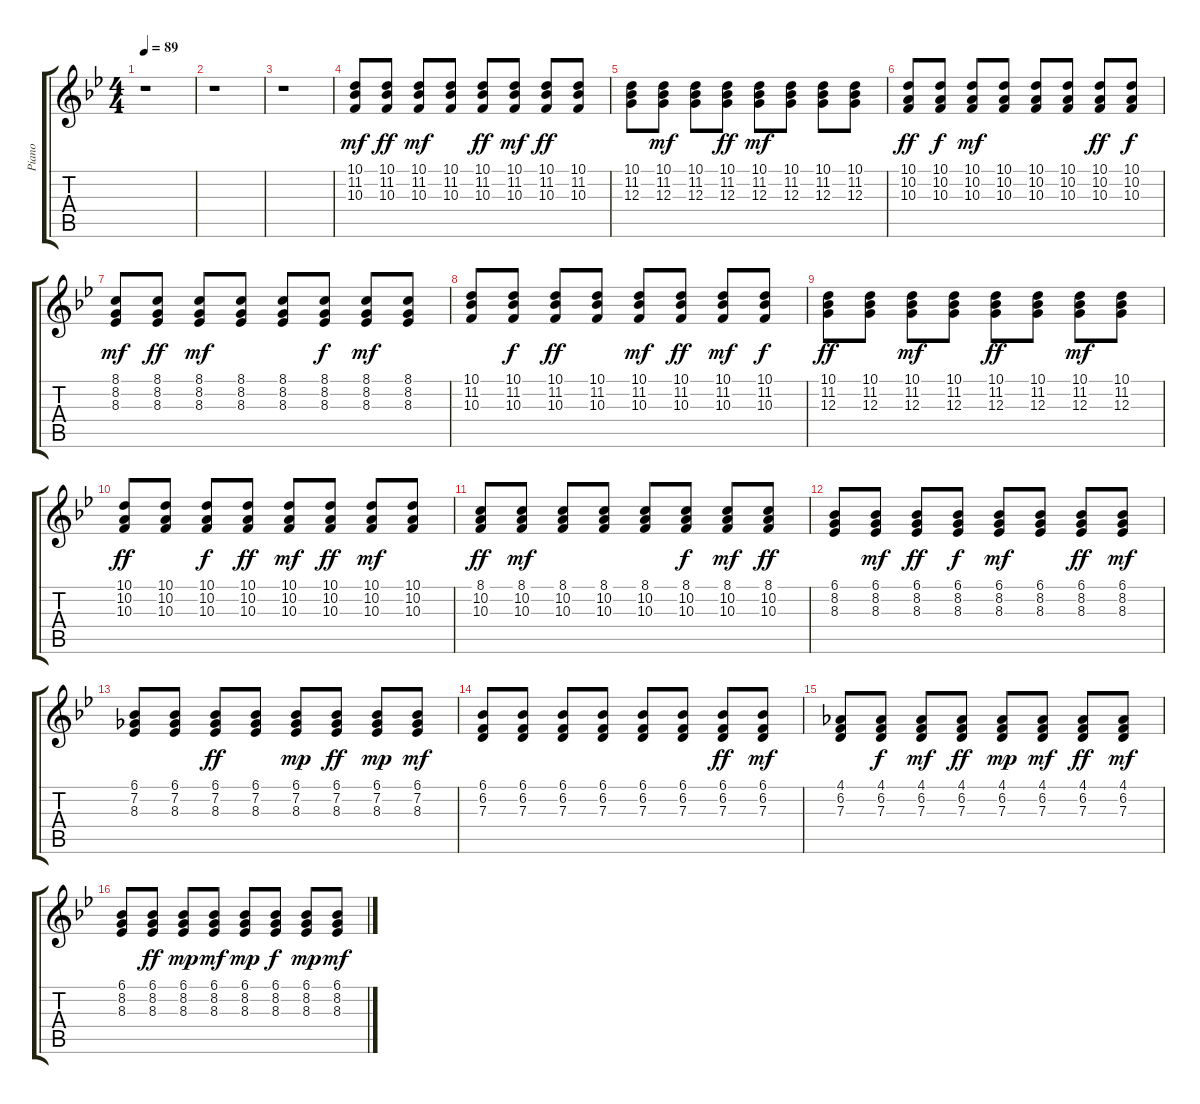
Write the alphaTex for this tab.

\track ("Piano" "Piano") {instrument acousticgrandpiano}
\staff {score tabs}
\tuning (E4 B3 G3 D3 A2 E2) {hide}
\ts (4 4)
\tempo 89
\clef g2
\ks bb
r.1{dy ff} |
r.1 |
r.1 |
(10.1 11.2 10.3).8{dy mf} (10.1 11.2 10.3).8{dy ff} (10.1 11.2 10.3).8{dy mf} (10.1 11.2 10.3).8 (10.1 11.2 10.3).8{dy ff} (10.1 11.2 10.3).8{dy mf} (10.1 11.2 10.3).8{dy ff} (10.1 11.2 10.3).8 |
(10.1 11.2 12.3).8 (10.1 11.2 12.3).8{dy mf} (10.1 11.2 12.3).8 (10.1 11.2 12.3).8{dy ff} (10.1 11.2 12.3).8{dy mf} (10.1 11.2 12.3).8 (10.1 11.2 12.3).8 (10.1 11.2 12.3).8 |
(10.1 10.2 10.3).8{dy ff} (10.1 10.2 10.3).8{dy f} (10.1 10.2 10.3).8{dy mf} (10.1 10.2 10.3).8 (10.1 10.2 10.3).8 (10.1 10.2 10.3).8 (10.1 10.2 10.3).8{dy ff} (10.1 10.2 10.3).8{dy f} |
(8.1 8.2 8.3).8{dy mf} (8.1 8.2 8.3).8{dy ff} (8.1 8.2 8.3).8{dy mf} (8.1 8.2 8.3).8 (8.1 8.2 8.3).8 (8.1 8.2 8.3).8{dy f} (8.1 8.2 8.3).8{dy mf} (8.1 8.2 8.3).8 |
(10.1 11.2 10.3).8 (10.1 11.2 10.3).8{dy f} (10.1 11.2 10.3).8{dy ff} (10.1 11.2 10.3).8 (10.1 11.2 10.3).8{dy mf} (10.1 11.2 10.3).8{dy ff} (10.1 11.2 10.3).8{dy mf} (10.1 11.2 10.3).8{dy f} |
(10.1 11.2 12.3).8{dy ff} (10.1 11.2 12.3).8 (10.1 11.2 12.3).8{dy mf} (10.1 11.2 12.3).8 (10.1 11.2 12.3).8{dy ff} (10.1 11.2 12.3).8 (10.1 11.2 12.3).8{dy mf} (10.1 11.2 12.3).8 |
(10.1 10.2 10.3).8{dy ff} (10.1 10.2 10.3).8 (10.1 10.2 10.3).8{dy f} (10.1 10.2 10.3).8{dy ff} (10.1 10.2 10.3).8{dy mf} (10.1 10.2 10.3).8{dy ff} (10.1 10.2 10.3).8{dy mf} (10.1 10.2 10.3).8 |
(8.1 10.2 10.3).8{dy ff} (8.1 10.2 10.3).8{dy mf} (8.1 10.2 10.3).8 (8.1 10.2 10.3).8 (8.1 10.2 10.3).8 (8.1 10.2 10.3).8{dy f} (8.1 10.2 10.3).8{dy mf} (8.1 10.2 10.3).8{dy ff} |
(6.1 8.2 8.3).8 (6.1 8.2 8.3).8{dy mf} (6.1 8.2 8.3).8{dy ff} (6.1 8.2 8.3).8{dy f} (6.1 8.2 8.3).8{dy mf} (6.1 8.2 8.3).8 (6.1 8.2 8.3).8{dy ff} (6.1 8.2 8.3).8{dy mf} |
(6.1 7.2 8.3).8 (6.1 7.2 8.3).8 (6.1 7.2 8.3).8{dy ff} (6.1 7.2 8.3).8 (6.1 7.2 8.3).8{dy mp} (6.1 7.2 8.3).8{dy ff} (6.1 7.2 8.3).8{dy mp} (6.1 7.2 8.3).8{dy mf} |
(6.1 6.2 7.3).8 (6.1 6.2 7.3).8 (6.1 6.2 7.3).8 (6.1 6.2 7.3).8 (6.1 6.2 7.3).8 (6.1 6.2 7.3).8 (6.1 6.2 7.3).8{dy ff} (6.1 6.2 7.3).8{dy mf} |
(4.1 6.2 7.3).8 (4.1 6.2 7.3).8{dy f} (4.1 6.2 7.3).8{dy mf} (4.1 6.2 7.3).8{dy ff} (4.1 6.2 7.3).8{dy mp} (4.1 6.2 7.3).8{dy mf} (4.1 6.2 7.3).8{dy ff} (4.1 6.2 7.3).8{dy mf} |
(6.1 8.2 8.3).8 (6.1 8.2 8.3).8{dy ff} (6.1 8.2 8.3).8{dy mp} (6.1 8.2 8.3).8{dy mf} (6.1 8.2 8.3).8{dy mp} (6.1 8.2 8.3).8{dy f} (6.1 8.2 8.3).8{dy mp} (6.1 8.2 8.3).8{dy mf}
